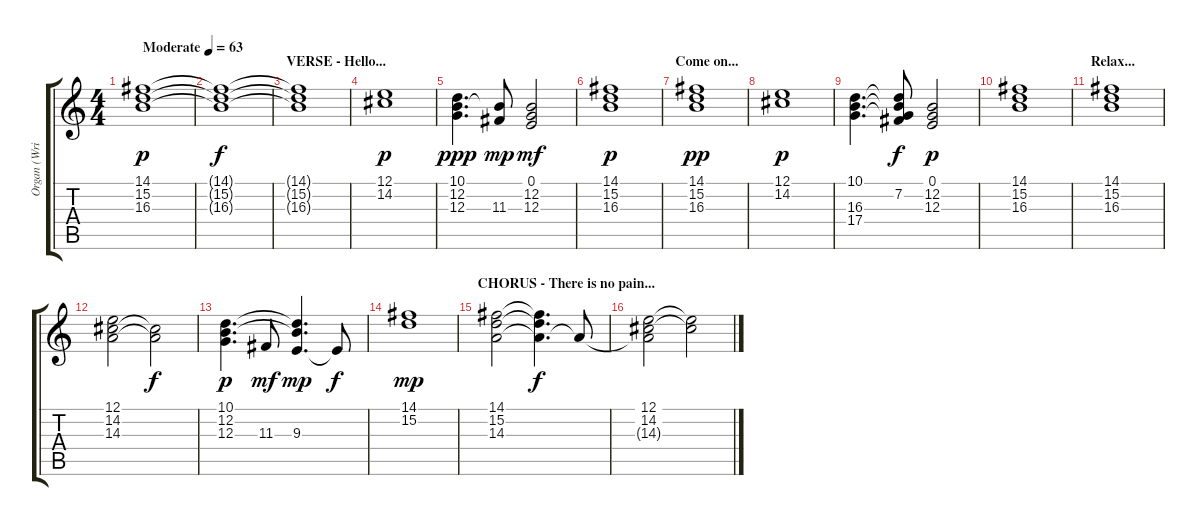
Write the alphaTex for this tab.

\track ("Organ (Wright)" "Organ (Wri") {instrument rockorgan}
\staff {score tabs}
\tuning (E4 B3 G3 D3 A2 E2) {hide}
\ts (4 4)
\tempo (63 "Moderate")
\clef g2
\ks c
(14.1 15.2 16.3).1{dy p instrument rockorgan} |
(14.1{t} 15.2{t} 16.3{t}).1{dy f} |
\section ("" "VERSE - Hello...")
(14.1{t} 15.2{t} 16.3{t}).1 |
(12.1 14.2).1{dy p} |
(10.1 12.2 12.3).4{d dy ppp} (12.2{t} 11.3).8{dy mp} (0.1 12.2 12.3).2{dy mf} |
(14.1 15.2 16.3).1{dy p} |
\section ("" "Come on...")
(14.1 15.2 16.3).1{dy pp} |
(12.1 14.2).1{dy p} |
(10.1 16.3 17.4).4{d} (10.1{t} 7.2 16.3{t} 17.4{t}).8{dy f} (0.1 12.2 12.3).2{dy p} |
(14.1 15.2 16.3).1 |
\section ("" "Relax...")
(14.1 15.2 16.3).1 |
(12.1 14.2 14.3).2 (14.2{t} 14.3{t}).2{dy f} |
(10.1 12.2 12.3).4{d dy p} 11.3.8{dy mf} (10.1{t} 12.2{t} 9.3).4{d dy mp} 9.3{t}.8{dy f} |
(14.1 15.2).1{dy mp} |
\section ("" "CHORUS - There is no pain...")
(14.1 15.2 14.3).2 (14.1{t} 15.2{t} 14.3{t}).4{d dy f} 14.3{t}.8 |
(12.1 14.2 14.3{t}).2 (12.1{t} 14.2{t}).2
